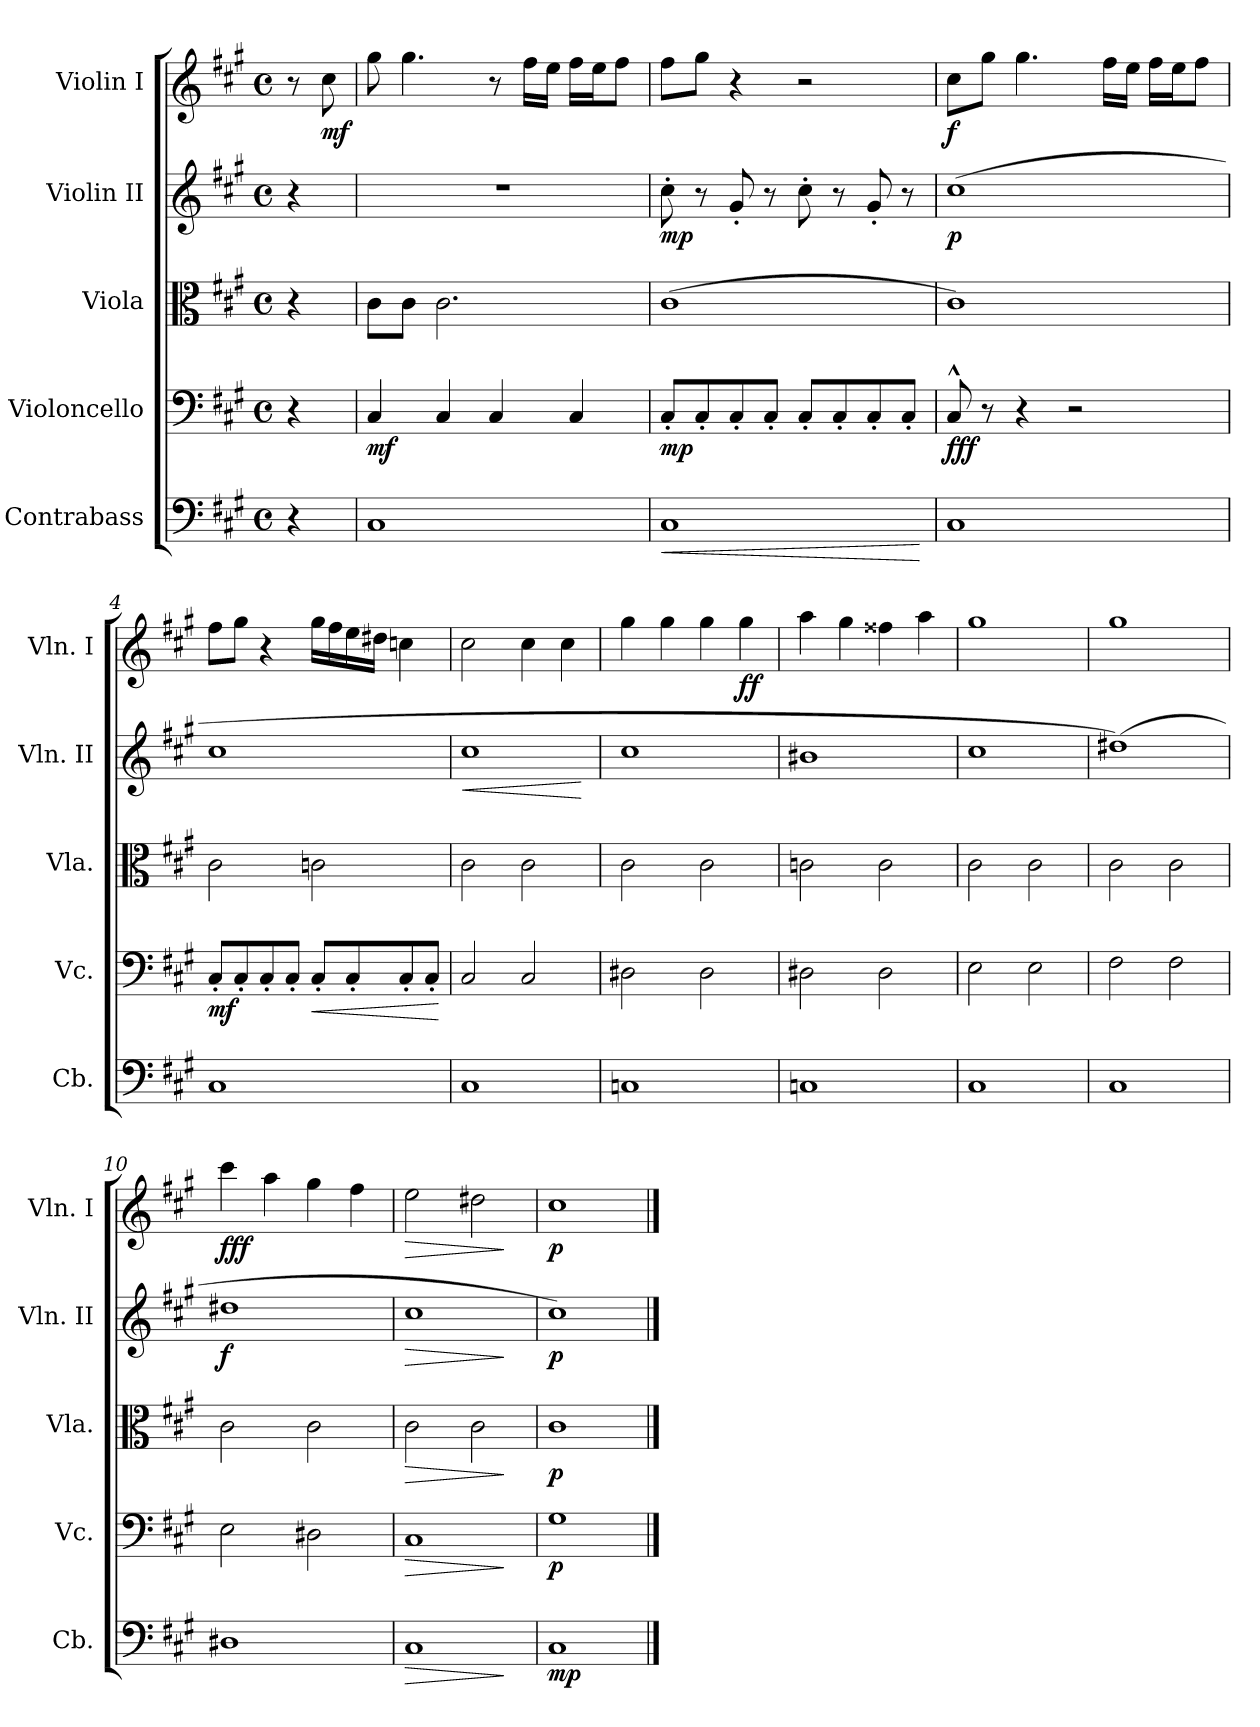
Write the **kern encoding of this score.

**kern	**dynam	**kern	**dynam	**kern	**dynam	**kern	**dynam	**kern	**dynam
*part5	*part5	*part4	*part4	*part3	*part3	*part2	*part2	*part1	*part1
*staff5	*staff5	*staff4	*staff4	*staff3	*staff3	*staff2	*staff2	*staff1	*staff1
*I"Contrabass	*	*I"Violoncello	*	*I"Viola	*	*I"Violin II	*	*I"Violin I	*
*I'Cb.	*	*I'Vc.	*	*I'Vla.	*	*I'Vln. II	*	*I'Vln. I	*
*clefF4	*	*clefF4	*	*clefC3	*	*clefG2	*	*clefG2	*
*ITrd7c12	*	*	*	*	*	*	*	*	*
*k[f#c#g#]	*	*k[f#c#g#]	*	*k[f#c#g#]	*	*k[f#c#g#]	*	*k[f#c#g#]	*
*M4/4	*	*M4/4	*	*M4/4	*	*M4/4	*	*M4/4	*
*met(c)	*	*met(c)	*	*met(c)	*	*met(c)	*	*met(c)	*
=	=	=	=	=	=	=	=	=	=
4r	.	4r	.	4r	.	4r	.	8r	.
!	!	!	!	!	!	!	!	!	!LO:DY:b
.	.	.	.	.	.	.	.	8cc#\	mf
=1	=1	=1	=1	=1	=1	=1	=1	=1	=1
!	!	!	!LO:DY:b	!	!	!	!	!	!
1CC#	.	4C#/	mf	8c#\L	.	1r	.	8gg#\	.
.	.	.	.	8c#\J	.	.	.	4.gg#\	.
.	.	4C#/	.	2.c#\	.	.	.	.	.
.	.	4C#/	.	.	.	.	.	8r	.
.	.	.	.	.	.	.	.	16ff#\LL	.
.	.	.	.	.	.	.	.	16ee\JJ	.
.	.	4C#/	.	.	.	.	.	16ff#\LL	.
.	.	.	.	.	.	.	.	16ee\J	.
.	.	.	.	.	.	.	.	8ff#\J	.
=2	=2	=2	=2	=2	=2	=2	=2	=2	=2
!	!LO:HP:b	!	!LO:DY:b	!	!	!	!LO:DY:b	!	!
1CC#	<	8C#'/L	mp	(1c#	.	8cc#'\	mp	8ff#\L	.
.	.	8C#'/	.	.	.	8r	.	8gg#\J	.
.	.	8C#'/	.	.	.	8g#'/	.	4r	.
.	.	8C#'/J	.	.	.	8r	.	.	.
.	.	8C#'/L	.	.	.	8cc#'\	.	2r	.
.	.	8C#'/	.	.	.	8r	.	.	.
.	.	8C#'/	.	.	.	8g#'/	.	.	.
.	.	8C#'/J	.	.	.	8r	.	.	.
.	[	.	.	.	.	.	.	.	.
=3	=3	=3	=3	=3	=3	=3	=3	=3	=3
!	!	!	!LO:DY:b	!	!	!	!LO:DY:b	!	!LO:DY:b
1CC#	.	8C#^^/	fff	1c#)	.	(1cc#	p	8cc#\L	f
.	.	8r	.	.	.	.	.	8gg#\J	.
.	.	4r	.	.	.	.	.	4.gg#\	.
.	.	2r	.	.	.	.	.	.	.
.	.	.	.	.	.	.	.	16ff#\LL	.
.	.	.	.	.	.	.	.	16ee\JJ	.
.	.	.	.	.	.	.	.	16ff#\LL	.
.	.	.	.	.	.	.	.	16ee\J	.
.	.	.	.	.	.	.	.	8ff#\J	.
!!LO:LB:g=z
=4	=4	=4	=4	=4	=4	=4	=4	=4	=4
!	!	!	!LO:DY:b	!	!	!	!	!	!
1CC#	.	8C#'/L	mf	2c#\	.	1cc#	.	8ff#\L	.
.	.	8C#'/	.	.	.	.	.	8gg#\J	.
.	.	8C#'/	.	.	.	.	.	4r	.
.	.	8C#'/J	.	.	.	.	.	.	.
!	!	!	!LO:HP:b	!	!	!	!	!	!
.	.	8C#'/L	<	2cn\	.	.	.	16gg#\LL	.
.	.	.	.	.	.	.	.	16ff#\	.
.	.	8C#'/	.	.	.	.	.	16ee\	.
.	.	.	.	.	.	.	.	16dd#X\JJ	.
.	.	8C#'/	.	.	.	.	.	4ccn\	.
.	.	8C#'/J	.	.	.	.	.	.	.
.	.	.	[	.	.	.	.	.	.
=5	=5	=5	=5	=5	=5	=5	=5	=5	=5
!	!	!	!	!	!	!	!LO:HP:b	!	!
1CC#	.	2C#/	.	2c#\	.	1cc#	<	2cc#\	.
.	.	2C#/	.	2c#\	.	.	.	4cc#\	.
.	.	.	.	.	.	.	.	4cc#\	.
.	.	.	.	.	.	.	[	.	.
=6	=6	=6	=6	=6	=6	=6	=6	=6	=6
1CCn	.	2D#X\	.	2c#\	.	1cc#	.	4gg#\	.
.	.	.	.	.	.	.	.	4gg#\	.
.	.	2D#\	.	2c#\	.	.	.	4gg#\	.
!	!	!	!	!	!	!	!	!	!LO:DY:b
.	.	.	.	.	.	.	.	4gg#\	ff
=7	=7	=7	=7	=7	=7	=7	=7	=7	=7
1CCn	.	2D#X\	.	2cn\	.	1b#X	.	4aa\	.
.	.	.	.	.	.	.	.	4gg#\	.
.	.	2D#\	.	2c\	.	.	.	4ff##X\	.
.	.	.	.	.	.	.	.	4aa\	.
=8	=8	=8	=8	=8	=8	=8	=8	=8	=8
1CC#	.	2E\	.	2c#\	.	1cc#	.	1gg#	.
.	.	2E\	.	2c#\	.	.	.	.	.
=9	=9	=9	=9	=9	=9	=9	=9	=9	=9
1CC#	.	2F#\	.	2c#\	.	(1dd#X)	.	1gg#	.
.	.	2F#\	.	2c#\	.	.	.	.	.
=10	=10	=10	=10	=10	=10	=10	=10	=10	=10
!	!	!	!	!	!	!	!LO:DY:b	!	!LO:DY:b
1DD#X	.	2E\	.	2c#\	.	1dd#X	f	4ccc#\	fff
.	.	.	.	.	.	.	.	4aa\	.
.	.	2D#X\	.	2c#\	.	.	.	4gg#\	.
.	.	.	.	.	.	.	.	4ff#\	.
!!LO:PB:g=z
=11	=11	=11	=11	=11	=11	=11	=11	=11	=11
!	!LO:HP:b	!	!LO:HP:b	!	!LO:HP:b	!	!LO:HP:b	!	!LO:HP:b
1CC#	>	1C#	>	2c#\	>	1cc#	>	2ee\	>
.	.	.	.	2c#\	.	.	.	2dd#X\	.
.	]	.	]	.	]	.	]	.	]
=12	=12	=12	=12	=12	=12	=12	=12	=12	=12
!	!LO:DY:b	!	!LO:DY:b	!	!LO:DY:b	!	!LO:DY:b	!	!LO:DY:b
1CC#	mp	1G#	p	1c#	p	1cc#)	p	1cc#	p
==	==	==	==	==	==	==	==	==	==
*-	*-	*-	*-	*-	*-	*-	*-	*-	*-
